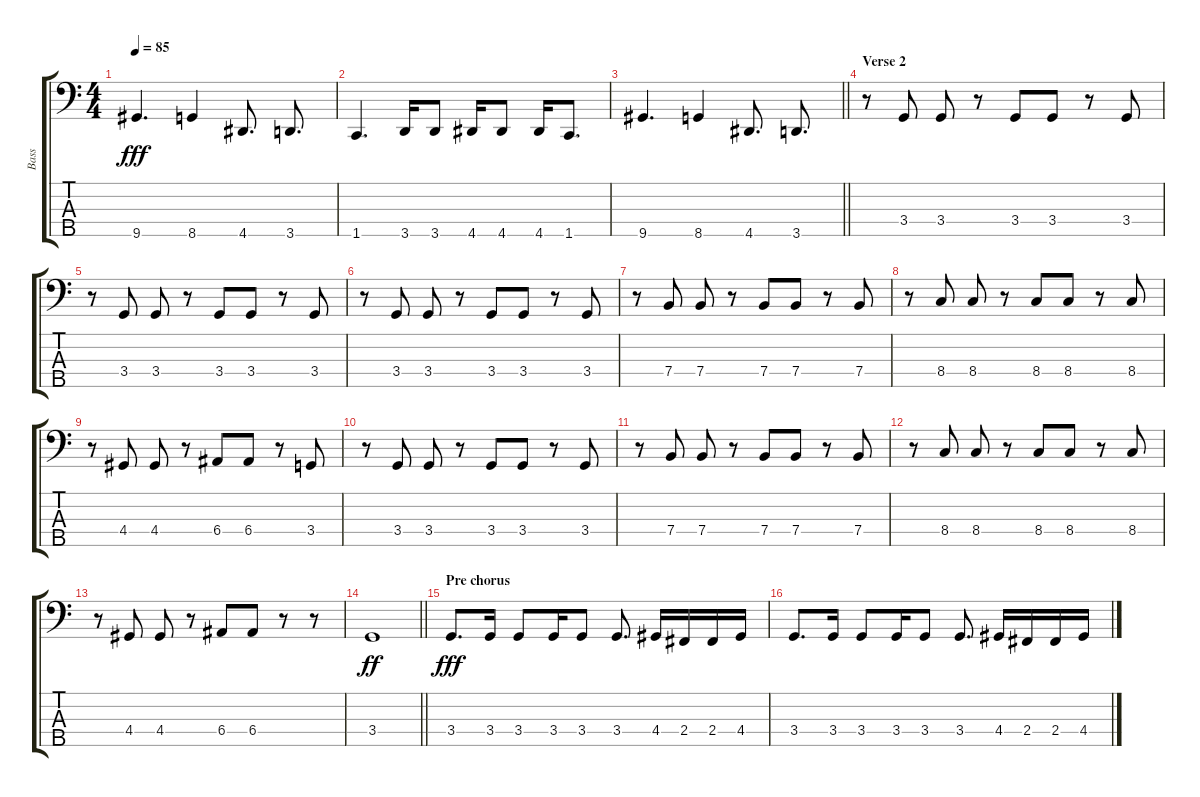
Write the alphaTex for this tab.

\track ("Bass" "Bass") {instrument electricbasspick}
\staff {score tabs}
\tuning (G2 D2 A1 E1 B0) {hide}
\ts (4 4)
\tempo 85
\clef f4
\ks c
9.5.4{d dy fff} 8.5.4 4.5.8{d} 3.5.8{d} |
1.5.4{d} 3.5.16 3.5.8 4.5.16 4.5.8 4.5.16 1.5.8{d} |
\barLineRight lightlight
9.5.4{d} 8.5.4 4.5.8{d} 3.5.8{d} |
\section ("" "Verse 2")
r.8{volume 12 instrument electricbassfinger} 3.4.8 3.4.8 r.8 3.4.8 3.4.8 r.8 3.4.8 |
r.8 3.4.8 3.4.8 r.8 3.4.8 3.4.8 r.8 3.4.8 |
r.8 3.4.8 3.4.8 r.8 3.4.8 3.4.8 r.8 3.4.8 |
r.8 7.4.8 7.4.8 r.8 7.4.8 7.4.8 r.8 7.4.8 |
r.8 8.4.8 8.4.8 r.8 8.4.8 8.4.8 r.8 8.4.8 |
r.8 4.4.8 4.4.8 r.8 6.4.8 6.4.8 r.8 3.4.8 |
r.8 3.4.8 3.4.8 r.8 3.4.8 3.4.8 r.8 3.4.8 |
r.8 7.4.8 7.4.8 r.8 7.4.8 7.4.8 r.8 7.4.8 |
r.8 8.4.8 8.4.8 r.8 8.4.8 8.4.8 r.8 8.4.8 |
r.8 4.4.8 4.4.8 r.8 6.4.8 6.4.8 r.8 r.8 |
\barLineRight lightlight
3.4.1{dy ff volume 16 instrument electricbasspick} |
\section ("" "Pre chorus")
3.4.8{d dy fff} 3.4.16 3.4.8 3.4.16 3.4.8 3.4.8{d} 4.4.16 2.4.16 2.4.16 4.4.16 |
3.4.8{d} 3.4.16 3.4.8 3.4.16 3.4.8 3.4.8{d} 4.4.16 2.4.16 2.4.16 4.4.16
